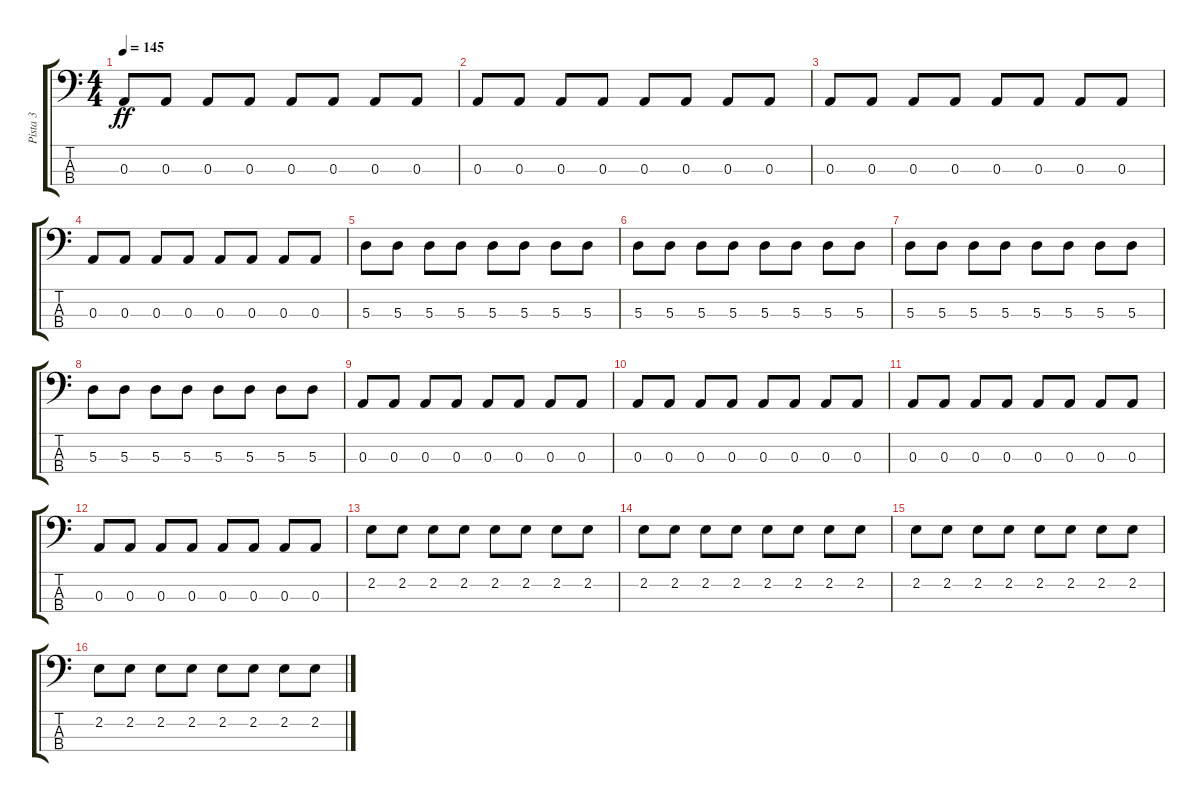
\track ("Pista 3" "Pista 3") {instrument electricbassfinger}
\staff {score tabs}
\tuning (G2 D2 A1 E1) {hide}
\ts (4 4)
\tempo 145
\clef f4
\ks c
0.3.8{dy ff} 0.3.8 0.3.8 0.3.8 0.3.8 0.3.8 0.3.8 0.3.8 |
0.3.8 0.3.8 0.3.8 0.3.8 0.3.8 0.3.8 0.3.8 0.3.8 |
0.3.8 0.3.8 0.3.8 0.3.8 0.3.8 0.3.8 0.3.8 0.3.8 |
0.3.8 0.3.8 0.3.8 0.3.8 0.3.8 0.3.8 0.3.8 0.3.8 |
5.3.8 5.3.8 5.3.8 5.3.8 5.3.8 5.3.8 5.3.8 5.3.8 |
5.3.8 5.3.8 5.3.8 5.3.8 5.3.8 5.3.8 5.3.8 5.3.8 |
5.3.8 5.3.8 5.3.8 5.3.8 5.3.8 5.3.8 5.3.8 5.3.8 |
5.3.8 5.3.8 5.3.8 5.3.8 5.3.8 5.3.8 5.3.8 5.3.8 |
0.3.8 0.3.8 0.3.8 0.3.8 0.3.8 0.3.8 0.3.8 0.3.8 |
0.3.8 0.3.8 0.3.8 0.3.8 0.3.8 0.3.8 0.3.8 0.3.8 |
0.3.8 0.3.8 0.3.8 0.3.8 0.3.8 0.3.8 0.3.8 0.3.8 |
0.3.8 0.3.8 0.3.8 0.3.8 0.3.8 0.3.8 0.3.8 0.3.8 |
2.2.8 2.2.8 2.2.8 2.2.8 2.2.8 2.2.8 2.2.8 2.2.8 |
2.2.8 2.2.8 2.2.8 2.2.8 2.2.8 2.2.8 2.2.8 2.2.8 |
2.2.8 2.2.8 2.2.8 2.2.8 2.2.8 2.2.8 2.2.8 2.2.8 |
2.2.8 2.2.8 2.2.8 2.2.8 2.2.8 2.2.8 2.2.8 2.2.8
